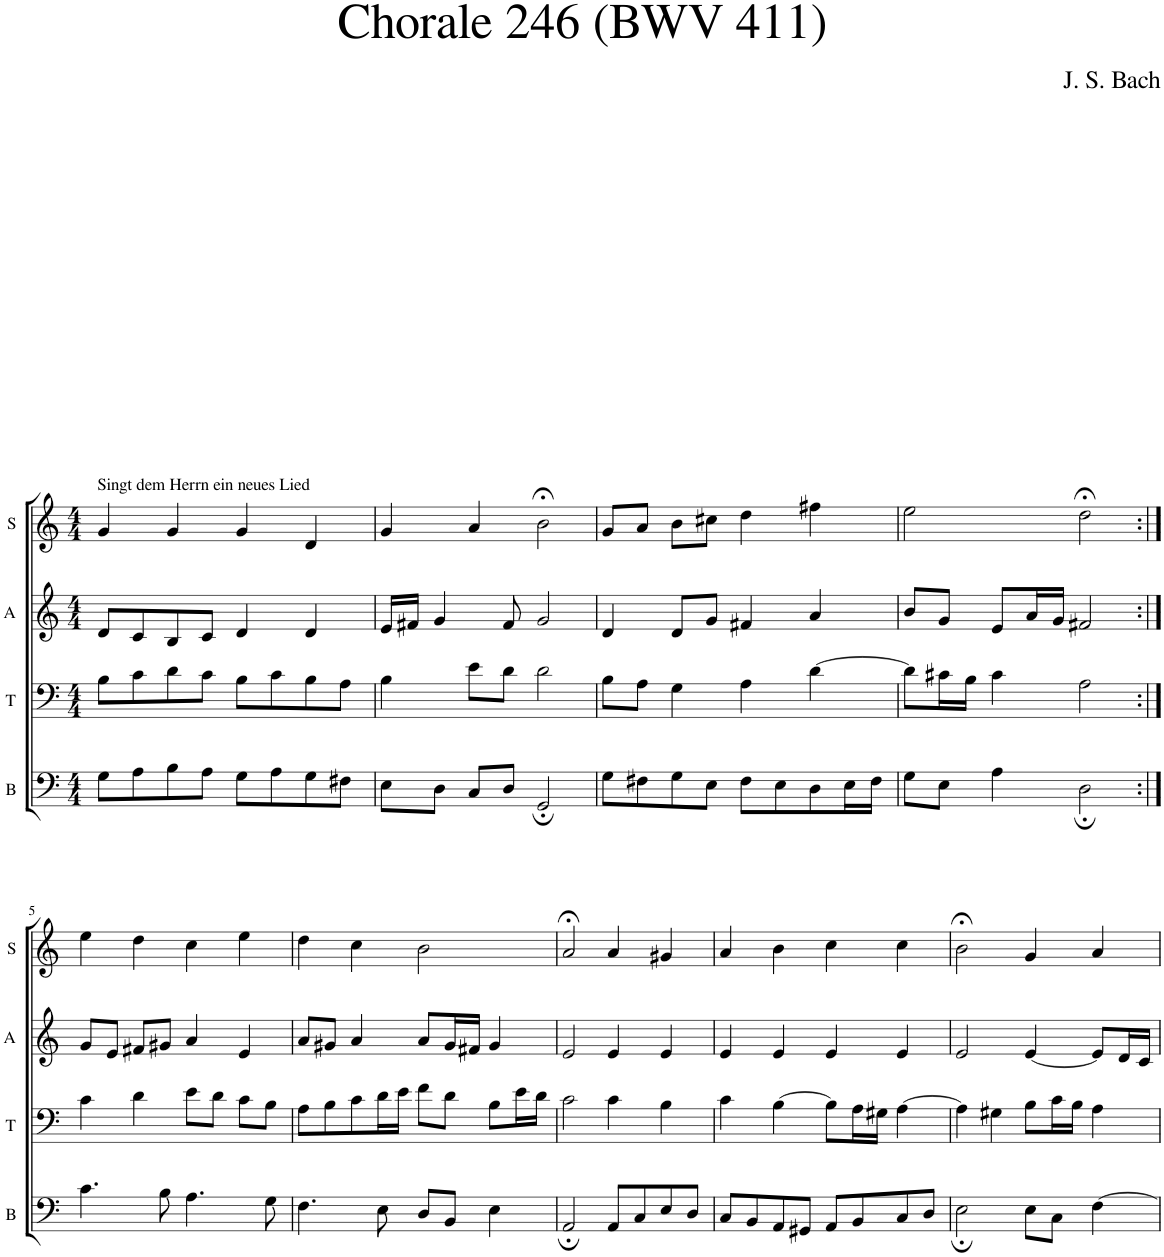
**kern	**kern	**kern	**kern
*part4	*part3	*part2	*part1
*staff4	*staff3	*staff2	*staff1
*I"B	*I"T	*I"A	*I"S
*I'B	*I'T	*I'A	*I'S
*clefF4	*clefF4	*clefG2	*clefG2
*k[]	*k[]	*k[]	*k[]
*M4/4	*M4/4	*M4/4	*M4/4
=1	=1	=1	=1
!	!	!	!LO:TX:a:t=Singt dem Herrn ein neues Lied
8G\L	8B\L	8d/L	4g/
8A\	8c\	8c/	.
8B\	8d\	8B/	4g/
8A\J	8c\J	8c/J	.
8G\L	8B\L	4d/	4g/
8A\	8c\	.	.
8G\	8B\	4d/	4d/
8F#X\J	8A\J	.	.
=2	=2	=2	=2
8E\L	4B\	16e/LL	4g/
.	.	16f#X/JJ	.
8D\J	.	4g/	.
8C/L	8e\L	.	4a/
8D/J	8d\J	8f#/	.
2GG;/	2d\	2g/	2b;<\
=3	=3	=3	=3
8G\L	8B\L	4d/	8g/L
8F#X\	8A\J	.	8a/J
8G\	4G\	8d/L	8b\L
8E\J	.	8g/J	8cc#X\J
8F#\L	4A\	4f#X/	4dd\
8E\	.	.	.
8D\	[4d\	4a/	4ff#X\
16E\L	.	.	.
16F#\JJ	.	.	.
=4	=4	=4	=4
8G\L	8d\L]	8b/L	2ee\
8E\J	16c#X\L	8g/J	.
.	16B\JJ	.	.
4A\	4c#\	8e/L	.
.	.	16a/L	.
.	.	16g/JJ	.
2D;\	2A\	2f#X/	2dd;<\
!!LO:LB:g=z
=5:|!	=5:|!	=5:|!	=5:|!
4.c\	4c\	8g/L	4ee\
.	.	8e/J	.
.	4d\	8f#X/L	4dd\
8B\	.	8g#X/J	.
4.A\	8e\L	4a/	4cc\
.	8d\J	.	.
.	8c\L	4e/	4ee\
8G\	8B\J	.	.
=6	=6	=6	=6
4.F\	8A\L	8a/L	4dd\
.	8B\	8g#X/J	.
.	8c\	4a/	4cc\
8E\	16d\L	.	.
.	16e\JJ	.	.
8D/L	8f\L	8a/L	2b\
8BB/J	8d\J	16g#/L	.
.	.	16f#X/JJ	.
4E\	8B\L	4g#/	.
.	16e\L	.	.
.	16d\JJ	.	.
=7	=7	=7	=7
2AA;/	2c\	2e/	2a;</
8AA/L	4c\	4e/	4a/
8C/	.	.	.
8E/	4B\	4e/	4g#X/
8D/J	.	.	.
=8	=8	=8	=8
8C/L	4c\	4e/	4a/
8BB/	.	.	.
8AA/	[4B\	4e/	4b\
8GG#X/J	.	.	.
8AA/L	8B\L]	4e/	4cc\
8BB/	16A\L	.	.
.	16G#X\JJ	.	.
8C/	[4A\	4e/	4cc\
8D/J	.	.	.
=9	=9	=9	=9
2E;\	4A\]	2e/	2b;<\
.	4G#X\	.	.
8E\L	8B\L	[4e/	4g/
8C\J	16c\L	.	.
.	16B\JJ	.	.
[4F\	4A\	8e/L]	4a/
.	.	16d/L	.
.	.	16c/JJ	.
=	=	=	=
*-	*-	*-	*-
